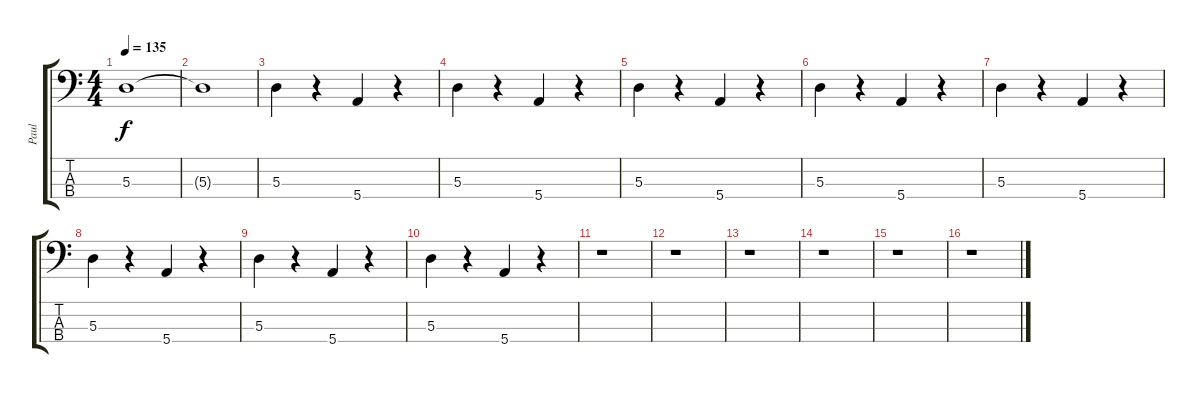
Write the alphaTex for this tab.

\track ("Paul" "Paul") {instrument electricbassfinger}
\staff {score tabs}
\tuning (G2 D2 A1 E1) {hide}
\ts (4 4)
\tempo 135
\clef f4
\ks c
5.3.1{dy f} |
5.3{t}.1 |
5.3.4 r.4 5.4.4 r.4 |
5.3.4 r.4 5.4.4 r.4 |
5.3.4 r.4 5.4.4 r.4 |
5.3.4 r.4 5.4.4 r.4 |
5.3.4 r.4 5.4.4 r.4 |
5.3.4 r.4 5.4.4 r.4 |
5.3.4 r.4 5.4.4 r.4 |
5.3.4 r.4 5.4.4 r.4 |
r.1 |
r.1 |
r.1 |
r.1 |
r.1 |
r.1
